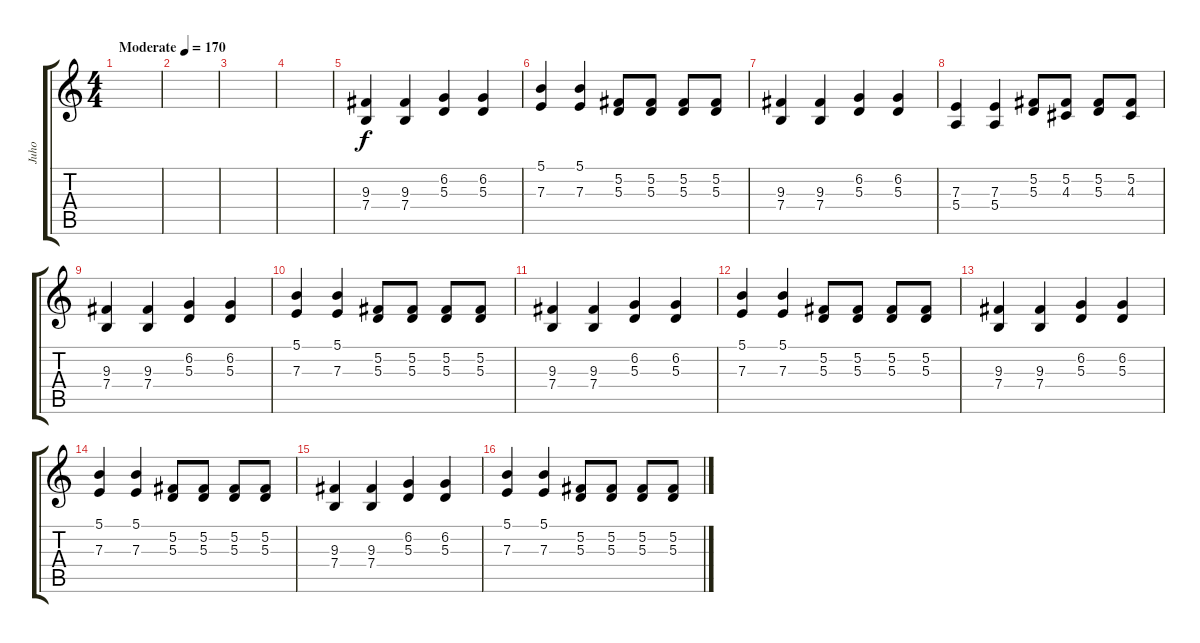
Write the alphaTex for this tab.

\track ("Juho" "Juho") {instrument accordion}
\staff {score tabs}
\tuning (Gb4 Db4 A3 E3 B2 Gb2) {hide}
\ts (4 4)
\tempo (170 "Moderate")
\clef g2
\ks c
|
|
|
|
(9.3 7.4).4 (9.3 7.4).4 (6.2 5.3).4 (6.2 5.3).4 |
(5.1 7.3).4 (5.1 7.3).4 (5.2 5.3).8 (5.2 5.3).8 (5.2 5.3).8 (5.2 5.3).8 |
(9.3 7.4).4 (9.3 7.4).4 (6.2 5.3).4 (6.2 5.3).4 |
(7.3 5.4).4 (7.3 5.4).4 (5.2 5.3).8 (5.2 4.3).8 (5.2 5.3).8 (5.2 4.3).8 |
(9.3 7.4).4 (9.3 7.4).4 (6.2 5.3).4 (6.2 5.3).4 |
(5.1 7.3).4 (5.1 7.3).4 (5.2 5.3).8 (5.2 5.3).8 (5.2 5.3).8 (5.2 5.3).8 |
(9.3 7.4).4 (9.3 7.4).4 (6.2 5.3).4 (6.2 5.3).4 |
(5.1 7.3).4 (5.1 7.3).4 (5.2 5.3).8 (5.2 5.3).8 (5.2 5.3).8 (5.2 5.3).8 |
(9.3 7.4).4 (9.3 7.4).4 (6.2 5.3).4 (6.2 5.3).4 |
(5.1 7.3).4 (5.1 7.3).4 (5.2 5.3).8 (5.2 5.3).8 (5.2 5.3).8 (5.2 5.3).8 |
(9.3 7.4).4 (9.3 7.4).4 (6.2 5.3).4 (6.2 5.3).4 |
(5.1 7.3).4 (5.1 7.3).4 (5.2 5.3).8 (5.2 5.3).8 (5.2 5.3).8 (5.2 5.3).8
